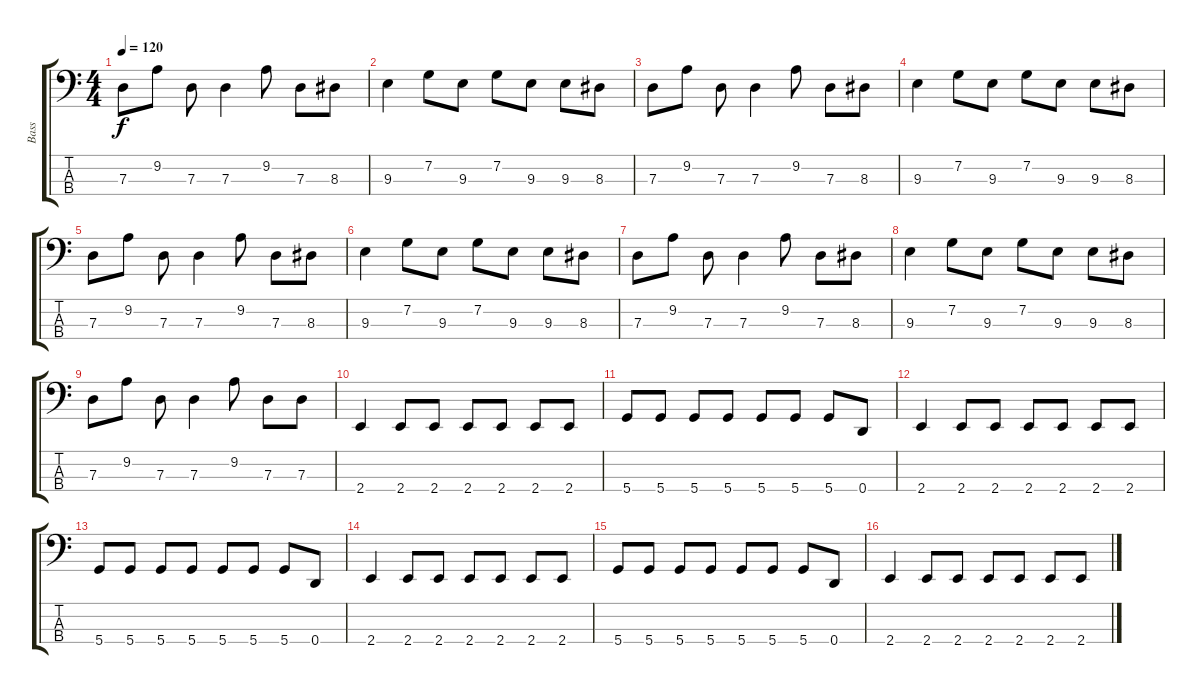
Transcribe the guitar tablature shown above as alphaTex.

\track ("Bass" "Bass") {instrument electricbasspick}
\staff {score tabs}
\tuning (F2 C2 G1 D1) {hide}
\ts (4 4)
\tempo 120
\clef f4
\ks c
7.3.8{dy f} 9.2.8 7.3.8 7.3.4 9.2.8 7.3.8 8.3.8 |
9.3.4 7.2.8 9.3.8 7.2.8 9.3.8 9.3.8 8.3.8 |
7.3.8 9.2.8 7.3.8 7.3.4 9.2.8 7.3.8 8.3.8 |
9.3.4 7.2.8 9.3.8 7.2.8 9.3.8 9.3.8 8.3.8 |
7.3.8 9.2.8 7.3.8 7.3.4 9.2.8 7.3.8 8.3.8 |
9.3.4 7.2.8 9.3.8 7.2.8 9.3.8 9.3.8 8.3.8 |
7.3.8 9.2.8 7.3.8 7.3.4 9.2.8 7.3.8 8.3.8 |
9.3.4 7.2.8 9.3.8 7.2.8 9.3.8 9.3.8 8.3.8 |
7.3.8 9.2.8 7.3.8 7.3.4 9.2.8 7.3.8 7.3.8 |
2.4.4 2.4.8 2.4.8 2.4.8 2.4.8 2.4.8 2.4.8 |
5.4.8 5.4.8 5.4.8 5.4.8 5.4.8 5.4.8 5.4.8 0.4.8 |
2.4.4 2.4.8 2.4.8 2.4.8 2.4.8 2.4.8 2.4.8 |
5.4.8 5.4.8 5.4.8 5.4.8 5.4.8 5.4.8 5.4.8 0.4.8 |
2.4.4 2.4.8 2.4.8 2.4.8 2.4.8 2.4.8 2.4.8 |
5.4.8 5.4.8 5.4.8 5.4.8 5.4.8 5.4.8 5.4.8 0.4.8 |
2.4.4 2.4.8 2.4.8 2.4.8 2.4.8 2.4.8 2.4.8
